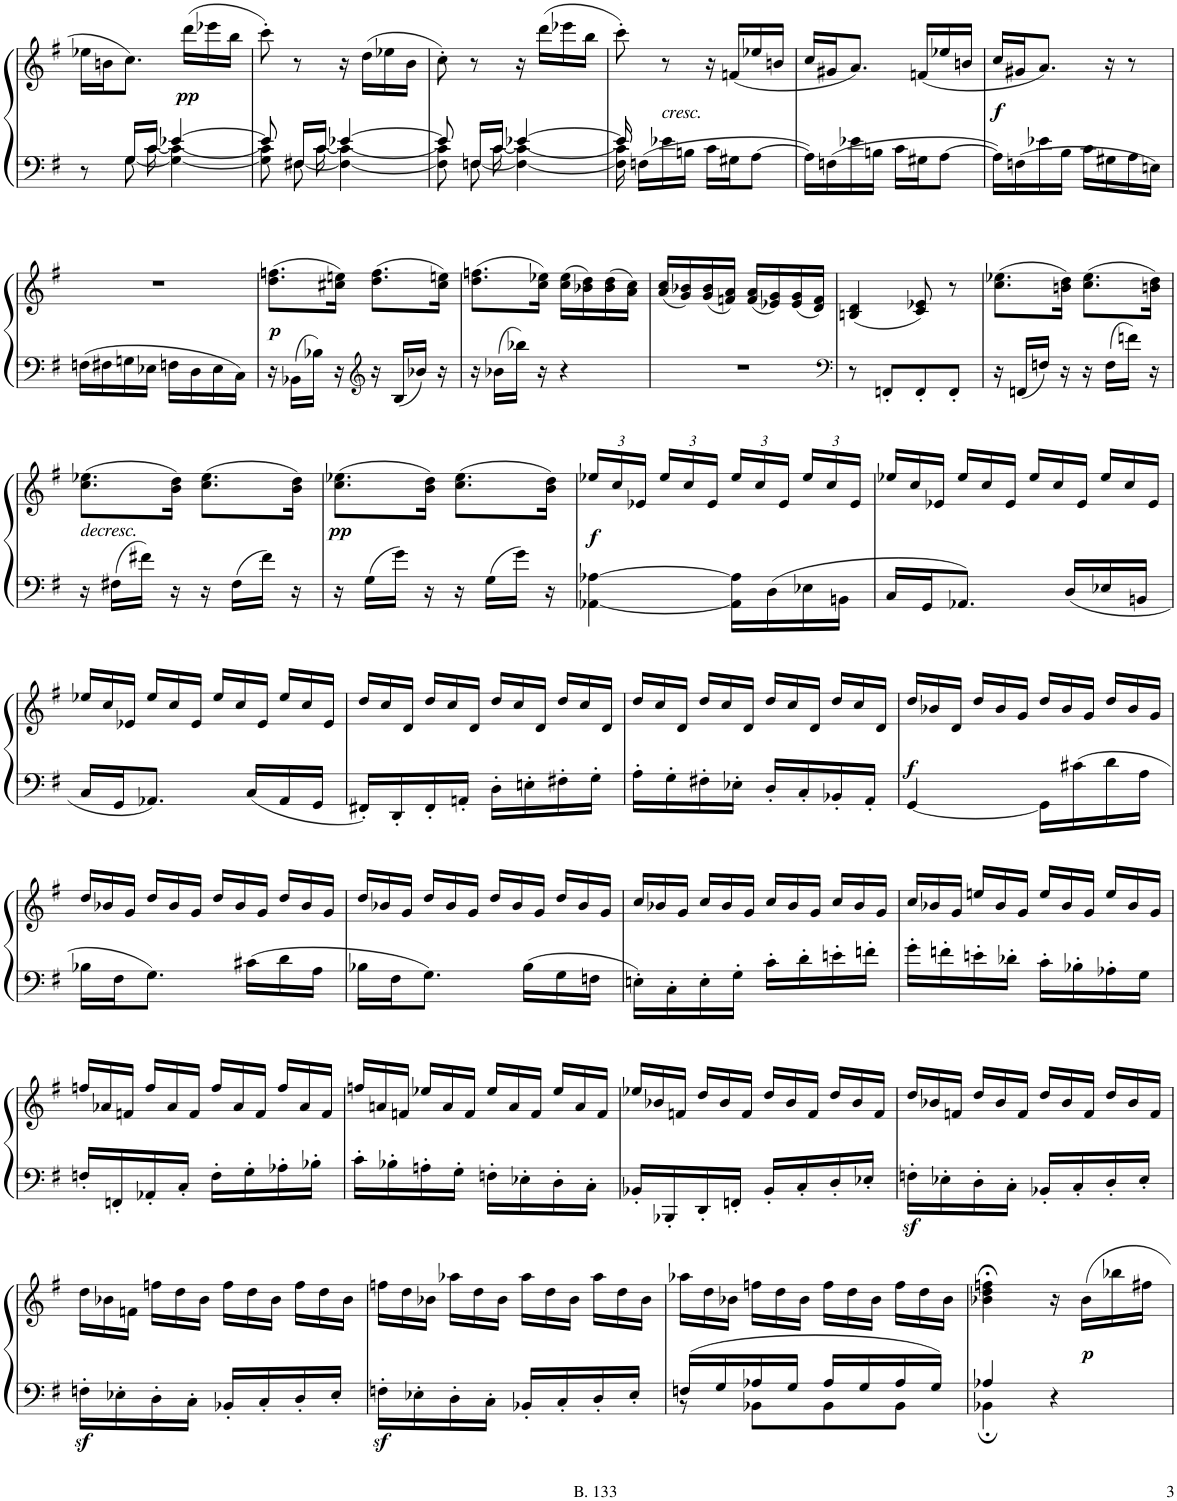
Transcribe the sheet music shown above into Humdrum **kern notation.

**kern	**kern	**dynam
*part1	*part1	*part1
*staff2	*staff1	*staff1/2
*I"Piano	*	*
*I'Pno.	*	*
!!LO:PB:g=z
*clefF4	*clefG2	*
*k[f#]	*k[f#]	*
*M2/4	*M2/4	*
=68	=68	=68
*^	*	*
*	*^	*	*
8r	8ryy	8.ryy	16ee-X\LL	.
.	.	.	16bn\J	.
16G/LL	[8G\	.	8.cc\J	.
16c/JJ	.	[16c\	.	.
[4e-X/	4G\_ 4c\_	4ryy	.	.
!	!	!	!	!LO:DY:b
.	.	.	(16ddd\LL	pp
.	.	.	16eee-X\	.
.	.	.	16bb\JJ	.
=69	=69	=69	=69	=69
8e-/]	8G\] 8c\]	8.ryy	8ccc'\)	.
16F#X/LL	[8F#\	.	8r	.
16c/JJ	.	[16c\	.	.
[4e-X/	4F#\_ 4c\_	4ryy	16r	.
.	.	.	(16dd\LL	.
.	.	.	16ee-X\	.
.	.	.	16b\JJ	.
=70	=70	=70	=70	=70
8e-/]	8F#\] 8c\]	8.ryy	8cc'\)	.
16Fn/LL	[8F\	.	8r	.
16c/JJ	.	[16c\	.	.
[4e-X/	4F\_ 4c\_	4ryy	16r	.
.	.	.	(16ddd\LL	.
.	.	.	16eee-X\	.
.	.	.	16bb\JJ	.
*	*v	*v	*	*
=71	=71	=71	=71
16e-/]	16F\] 16c\]	8ccc'\)	.
16Fn\LL	4..ryy	.	.
!	!	!LO:TX:b:i:t=cresc.	!
16e-X\	.	8r	.
16Bn\JJ	.	.	.
16c\LL	.	16r	.
16G#X\J	.	(16fn/LL	.
[8A\J	.	16ee-X/	.
.	.	16bn/JJ	.
*v	*v	*	*
=72	=72	=72
16A\LL]	16cc/LL	.
16Fn\	16g#X/J	.
16e-X\	8.a/J)	.
16Bn\JJ	.	.
16c\LL	.	.
16G#X\J	(16fn/LL	.
[8A\J	16ee-X/	.
.	16bn/JJ	.
=73	=73	=73
!	!	!LO:DY:b
16A\LL]	16cc/LL	f
16Fn\	16g#X/J	.
16e-X\	8.a/J)	.
16B\JJ	.	.
16c\LL	.	.
16G#X\	16r	.
16A\	8r	.
16En\JJ	.	.
!!LO:LB:g=z
=74	=74	=74
16Fn\LL	2r	.
16F#X\	.	.
16Gn\	.	.
16E-X\JJ	.	.
16Fn\LL	.	.
16D\	.	.
16E-\	.	.
16C\JJ	.	.
=75	=75	=75
!	!	!LO:DY:b
16r	(8.dd\ 8.ffn\L	p
16BB-X\LL	.	.
16B-X\JJ	.	.
16r	16cc#X\ 16een\Jk)	.
*clefG2	*	*
16r	(8.dd\ 8.ff\L	.
16B-/LL	.	.
16b-X/JJ	.	.
16r	16cc#\ 16een\Jk)	.
=76	=76	=76
16r	(8.dd\ 8.ffn\L	.
16b-X\LL	.	.
16bb-X\JJ	.	.
16r	16cc\ 16ee-X\Jk)	.
4r	(16cc\ 16ee-\LL	.
.	16b-X\ 16dd\)	.
.	(16b-\ 16dd\	.
.	16a\ 16cc\JJ)	.
=77	=77	=77
2r	(16a/ 16cc/LL	.
.	16g/ 16b-X/)	.
.	(16g/ 16b-/	.
.	16fn/ 16a/JJ)	.
.	(16f/ 16a/LL	.
.	16e-X/ 16g/)	.
.	(16e-/ 16g/	.
.	16d/ 16f/JJ)	.
=78	=78	=78
*clefF4	*	*
8r	(4Bn/ 4d/	.
8FFn'/L	.	.
8FF'/	8c/ 8e-X/)	.
8FF'/J	8r	.
=79	=79	=79
16r	(8.cc\ 8.ee-X\L	.
16FFn/LL	.	.
16Fn/JJ	.	.
16r	16bn\ 16dd\Jk)	.
16r	(8.cc\ 8.ee-\L	.
16F\LL	.	.
16fn\JJ	.	.
16r	16bn\ 16dd\Jk)	.
!!LO:LB:g=z
=80	=80	=80
!	!LO:TX:b:i:t=decresc.	!
16r	(8.cc\ 8.ee-X\L	.
16F#X\LL	.	.
16f#X\JJ	.	.
16r	16b\ 16dd\Jk)	.
16r	(8.cc\ 8.ee-\L	.
16F#\LL	.	.
16f#\JJ	.	.
16r	16b\ 16dd\Jk)	.
=81	=81	=81
!	!	!LO:DY:b
16r	(8.cc\ 8.ee-X\L	pp
16G\LL	.	.
16g\JJ	.	.
16r	16b\ 16dd\Jk)	.
16r	(8.cc\ 8.ee-\L	.
16G\LL	.	.
16g\JJ	.	.
16r	16b\ 16dd\Jk)	.
=82	=82	=82
*	*Xbrackettup	*
!	!	!LO:DY:b
[4AA-X\ [4A-X\	24ee-X/LL	f
.	24cc/	.
.	24e-X/JJ	.
.	24ee-/LL	.
.	24cc/	.
.	24e-/JJ	.
16AA-\] 16A-\]LL	24ee-/LL	.
.	24cc/	.
16D\	.	.
.	24e-/JJ	.
16E-X\	24ee-/LL	.
.	24cc/	.
16BBn\JJ	.	.
.	24e-/JJ	.
=83	=83	=83
16C/LL	24ee-X/LL	.
.	24cc/	.
16GG/J	.	.
.	24e-X/JJ	.
8.AA-X/J	24ee-/LL	.
.	24cc/	.
.	24e-/JJ	.
.	24ee-/LL	.
.	24cc/	.
16D/LL	.	.
.	24e-/JJ	.
16E-X/	24ee-/LL	.
.	24cc/	.
16BBn/JJ	.	.
.	24e-/JJ	.
!!LO:LB:g=z
=84	=84	=84
16C/LL	24ee-X/LL	.
.	24cc/	.
16GG/J	.	.
.	24e-X/JJ	.
8.AA-X/J	24ee-/LL	.
.	24cc/	.
.	24e-/JJ	.
.	24ee-/LL	.
.	24cc/	.
16C/LL	.	.
.	24e-/JJ	.
16AA-/	24ee-/LL	.
.	24cc/	.
16GG/JJ	.	.
.	24e-/JJ	.
=85	=85	=85
16FF#X'/LL	24dd/LL	.
.	24cc/	.
16DD'/	.	.
.	24d/JJ	.
16FF#'/	24dd/LL	.
.	24cc/	.
16AAn'/JJ	.	.
.	24d/JJ	.
16D'\LL	24dd/LL	.
.	24cc/	.
16En'\	.	.
.	24d/JJ	.
16F#X'\	24dd/LL	.
.	24cc/	.
16G'\JJ	.	.
.	24d/JJ	.
=86	=86	=86
16A'\LL	24dd/LL	.
.	24cc/	.
16G'\	.	.
.	24d/JJ	.
16F#X'\	24dd/LL	.
.	24cc/	.
16E-X'\JJ	.	.
.	24d/JJ	.
16D'/LL	24dd/LL	.
.	24cc/	.
16C'/	.	.
.	24d/JJ	.
16BB-X'/	24dd/LL	.
.	24cc/	.
16AA'/JJ	.	.
.	24d/JJ	.
=87	=87	=87
!	!	!LO:DY:a=2
[<4GG/	24dd/LL	f
.	24b-X/	.
.	24d/JJ	.
.	24dd/LL	.
.	24b-/	.
.	24g/JJ	.
16GG\LL]	24dd/LL	.
.	24b-/	.
16c#X\	.	.
.	24g/JJ	.
16d\	24dd/LL	.
.	24b-/	.
16A\JJ	.	.
.	24g/JJ	.
!!LO:LB:g=z
=88	=88	=88
16B-X\LL	24dd/LL	.
.	24b-X/	.
16F#\J	.	.
.	24g/JJ	.
8.G\J	24dd/LL	.
.	24b-/	.
.	24g/JJ	.
.	24dd/LL	.
.	24b-/	.
16c#X\LL	.	.
.	24g/JJ	.
16d\	24dd/LL	.
.	24b-/	.
16A\JJ	.	.
.	24g/JJ	.
=89	=89	=89
16B-X\LL	24dd/LL	.
.	24b-X/	.
16F#\J	.	.
.	24g/JJ	.
8.G\J	24dd/LL	.
.	24b-/	.
.	24g/JJ	.
.	24dd/LL	.
.	24b-/	.
16B-\LL	.	.
.	24g/JJ	.
16G\	24dd/LL	.
.	24b-/	.
16Fn\JJ	.	.
.	24g/JJ	.
=90	=90	=90
16En'\LL	24cc/LL	.
.	24b-X/	.
16C'\	.	.
.	24g/JJ	.
16E'\	24cc/LL	.
.	24b-/	.
16G'\JJ	.	.
.	24g/JJ	.
16c'\LL	24cc/LL	.
.	24b-/	.
16d'\	.	.
.	24g/JJ	.
16en'\	24cc/LL	.
.	24b-/	.
16fn'\JJ	.	.
.	24g/JJ	.
=91	=91	=91
16g'\LL	24cc/LL	.
.	24b-X/	.
16fn'\	.	.
.	24g/JJ	.
16en'\	24een/LL	.
.	24b-/	.
16d-X'\JJ	.	.
.	24g/JJ	.
16c'\LL	24ee/LL	.
.	24b-/	.
16B-X'\	.	.
.	24g/JJ	.
16A-X'\	24ee/LL	.
.	24b-/	.
16G\JJ	.	.
.	24g/JJ	.
!!LO:LB:g=z
=92	=92	=92
16Fn'/LL	24ffn/LL	.
.	24a-X/	.
16FFn'/	.	.
.	24fn/JJ	.
16AA-X'/	24ff/LL	.
.	24a-/	.
16C'/JJ	.	.
.	24f/JJ	.
16F'\LL	24ff/LL	.
.	24a-/	.
16G'\	.	.
.	24f/JJ	.
16A-X'\	24ff/LL	.
.	24a-/	.
16B-X'\JJ	.	.
.	24f/JJ	.
=93	=93	=93
16c'\LL	24ffn/LL	.
.	24an/	.
16B-X'\	.	.
.	24fn/JJ	.
16An'\	24ee-X/LL	.
.	24a/	.
16G'\JJ	.	.
.	24f/JJ	.
16Fn'\LL	24ee-/LL	.
.	24a/	.
16E-X'\	.	.
.	24f/JJ	.
16D'\	24ee-/LL	.
.	24a/	.
16C'\JJ	.	.
.	24f/JJ	.
=94	=94	=94
16BB-X'/LL	24ee-X/LL	.
.	24b-X/	.
16BBB-X'/	.	.
.	24fn/JJ	.
16DD'/	24dd/LL	.
.	24b-/	.
16FFn'/JJ	.	.
.	24f/JJ	.
16BB-'/LL	24dd/LL	.
.	24b-/	.
16C'/	.	.
.	24f/JJ	.
16D'/	24dd/LL	.
.	24b-/	.
16E-X'/JJ	.	.
.	24f/JJ	.
=95	=95	=95
16Fnz<'\LL	24dd/LL	.
.	24b-X/	.
16E-X'\	.	.
.	24fn/JJ	.
16D'\	24dd/LL	.
.	24b-/	.
16C'\JJ	.	.
.	24f/JJ	.
16BB-X'/LL	24dd/LL	.
.	24b-/	.
16C'/	.	.
.	24f/JJ	.
16D'/	24dd/LL	.
.	24b-/	.
16E-'/JJ	.	.
.	24f/JJ	.
!!LO:LB:g=z
=96	=96	=96
16Fnz<'\LL	24dd\LL	.
.	24b-X\	.
16E-X'\	.	.
.	24fn\JJ	.
16D'\	24ffn\LL	.
.	24dd\	.
16C'\JJ	.	.
.	24b-\JJ	.
16BB-X'/LL	24ff\LL	.
.	24dd\	.
16C'/	.	.
.	24b-\JJ	.
16D'/	24ff\LL	.
.	24dd\	.
16E-'/JJ	.	.
.	24b-\JJ	.
=97	=97	=97
16Fnz<'\LL	24ffn\LL	.
.	24dd\	.
16E-X'\	.	.
.	24b-X\JJ	.
16D'\	24aa-X\LL	.
.	24dd\	.
16C'\JJ	.	.
.	24b-\JJ	.
16BB-X'/LL	24aa-\LL	.
.	24dd\	.
16C'/	.	.
.	24b-\JJ	.
16D'/	24aa-\LL	.
.	24dd\	.
16E-'/JJ	.	.
.	24b-\JJ	.
=98	=98	=98
*^	*	*
16Fn/LL	8r	24aa-X\LL	.
.	.	24dd\	.
16G/	.	.	.
.	.	24b-X\JJ	.
16A-X/	8BB-X\L	24ffn\LL	.
.	.	24dd\	.
16G/JJ	.	.	.
.	.	24b-\JJ	.
16A-/LL	8BB-\	24ff\LL	.
.	.	24dd\	.
16G/	.	.	.
.	.	24b-\JJ	.
16A-/	8BB-\J	24ff\LL	.
.	.	24dd\	.
16G/JJ	.	.	.
.	.	24b-\JJ	.
=99	=99	=99	=99
4A-X/	4BB-X;\	4b-X\;< 4dd\;< 4ffn\;<	.
4r	4ryy	16r	.
!	!	!	!LO:DY:b
.	.	16b-\LL	p
.	.	16bb-X\	.
.	.	16ff#X\JJ	.
*v	*v	*	*
=	=	=
*-	*-	*-
